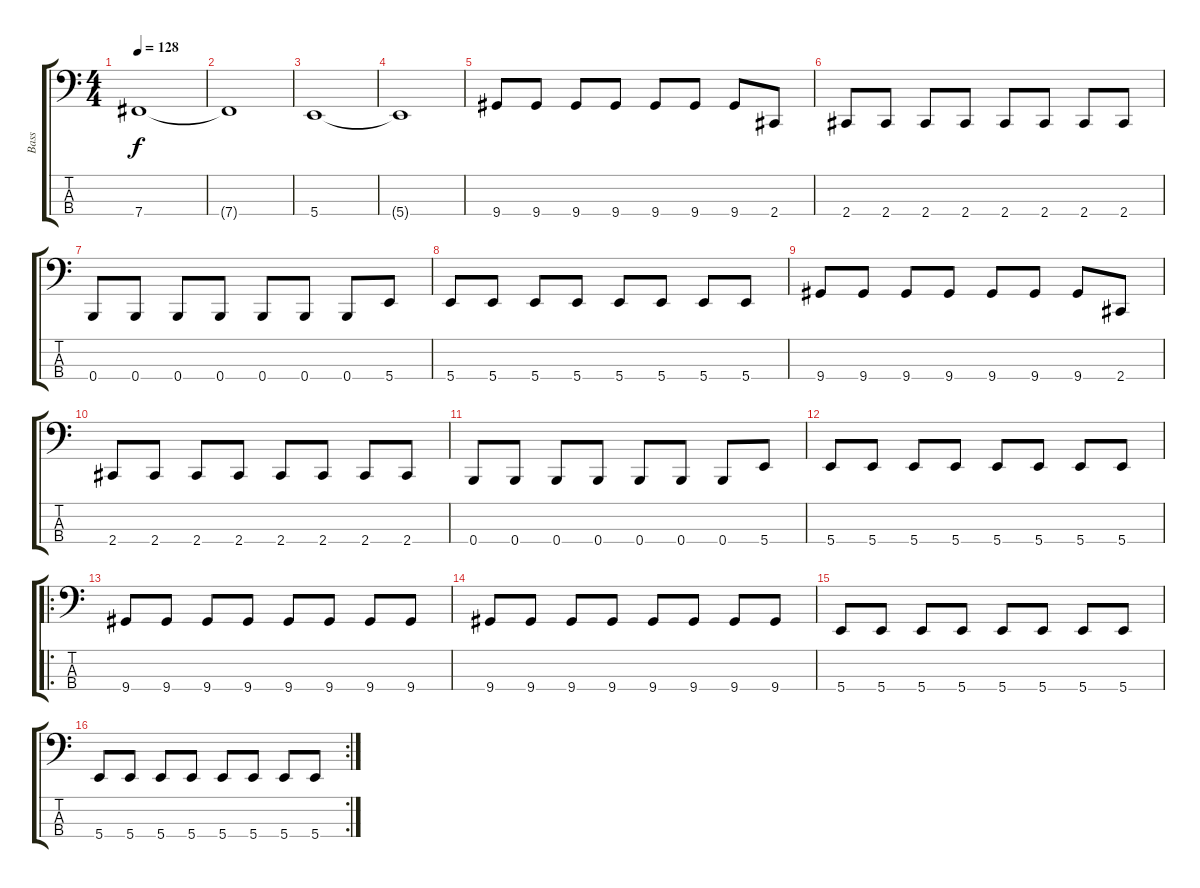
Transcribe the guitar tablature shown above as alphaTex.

\track ("Bass" "Bass") {instrument electricbassfinger}
\staff {score tabs}
\tuning (E2 B1 Gb1 B0) {hide}
\ts (4 4)
\tempo 128
\clef f4
\ks c
7.4.1{dy f} |
7.4{t}.1 |
5.4.1 |
5.4{t}.1 |
9.4.8 9.4.8 9.4.8 9.4.8 9.4.8 9.4.8 9.4.8 2.4.8 |
2.4.8 2.4.8 2.4.8 2.4.8 2.4.8 2.4.8 2.4.8 2.4.8 |
0.4.8 0.4.8 0.4.8 0.4.8 0.4.8 0.4.8 0.4.8 5.4.8 |
5.4.8 5.4.8 5.4.8 5.4.8 5.4.8 5.4.8 5.4.8 5.4.8 |
9.4.8 9.4.8 9.4.8 9.4.8 9.4.8 9.4.8 9.4.8 2.4.8 |
2.4.8 2.4.8 2.4.8 2.4.8 2.4.8 2.4.8 2.4.8 2.4.8 |
0.4.8 0.4.8 0.4.8 0.4.8 0.4.8 0.4.8 0.4.8 5.4.8 |
5.4.8 5.4.8 5.4.8 5.4.8 5.4.8 5.4.8 5.4.8 5.4.8 |
\ro
9.4.8 9.4.8 9.4.8 9.4.8 9.4.8 9.4.8 9.4.8 9.4.8 |
9.4.8 9.4.8 9.4.8 9.4.8 9.4.8 9.4.8 9.4.8 9.4.8 |
5.4.8 5.4.8 5.4.8 5.4.8 5.4.8 5.4.8 5.4.8 5.4.8 |
\rc 2
5.4.8 5.4.8 5.4.8 5.4.8 5.4.8 5.4.8 5.4.8 5.4.8
